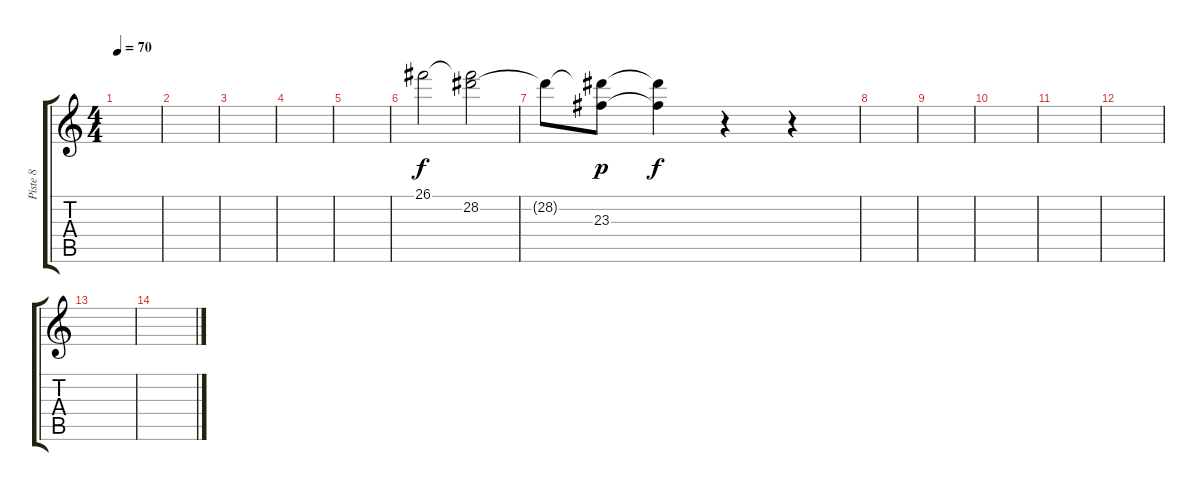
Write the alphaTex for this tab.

\track ("Piste 8" "Piste 8") {instrument stringensemble1}
\staff {score tabs}
\tuning (E4 B3 G3 D3 A2 E2) {hide}
\ts (4 4)
\tempo 70
\clef g2
\ks c
|
\section ("" "")
|
|
|
|
\section ("" "")
26.1.2 (26.1{t} 28.2).2 |
28.2{t}.8{dy f} (28.2{t} 23.3).8{dy p} (28.2{t} 23.3{t}).4{dy f} r.4 r.4 |
\section ("" "")
|
|
|
|
|
|
\section ("" "")
